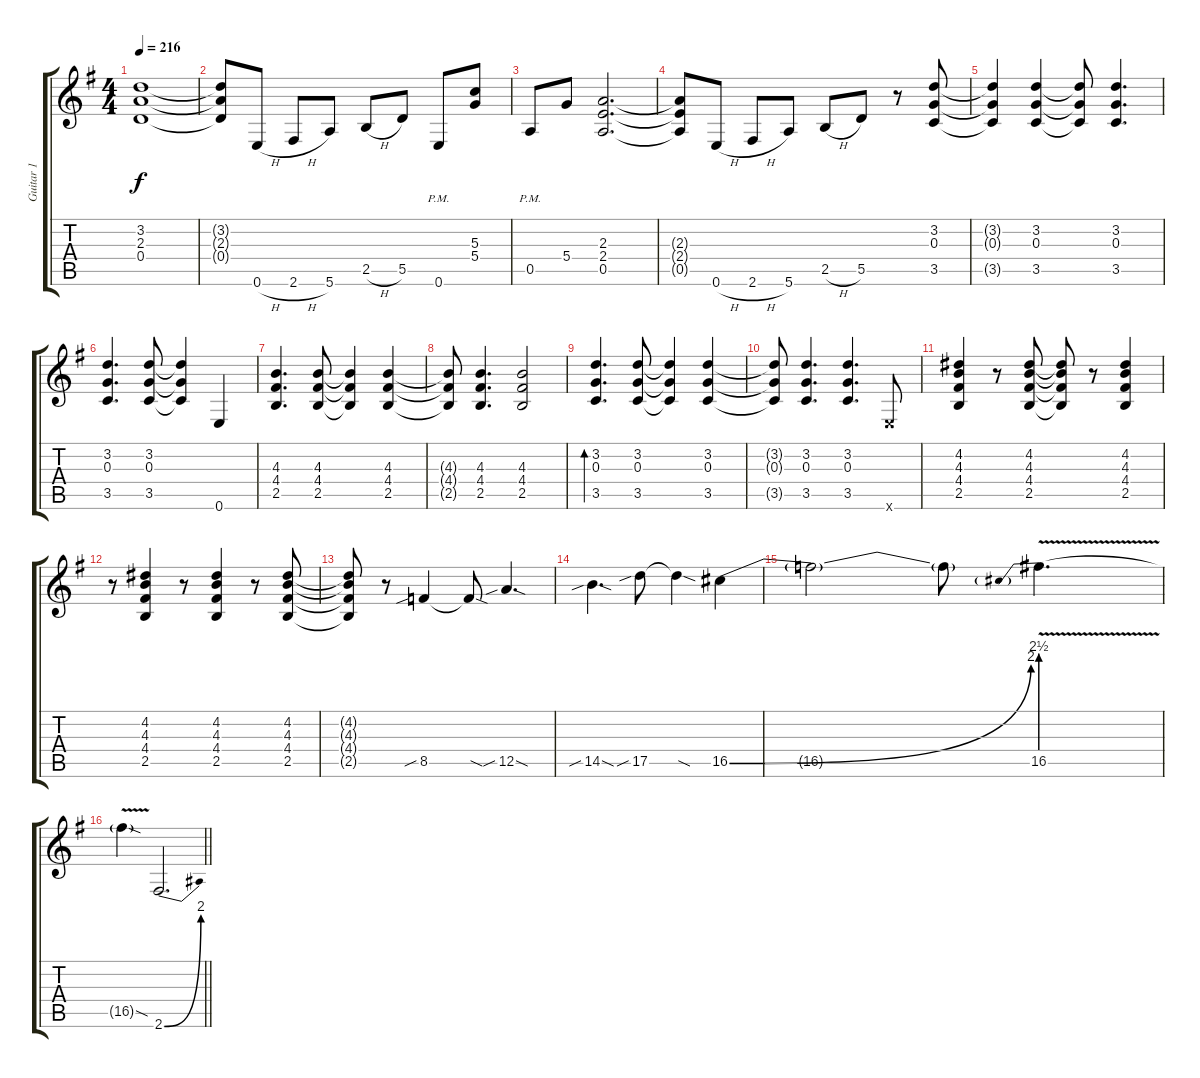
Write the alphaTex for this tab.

\track ("Guitar 1" "Guitar 1") {instrument distortionguitar}
\staff {score tabs}
\tuning (E4 B3 G3 D3 A2 E2) {hide}
\ts (4 4)
\tempo 216
\clef g2
\ks g
(3.2{t} 2.3{t} 0.4{t}).1{dy f} |
(3.2{t} 2.3{t} 0.4{t}).8 0.6{h}.8 2.6{h}.8 5.6.8 2.5{h}.8 5.5.8 0.6{pm}.8 (5.3 5.4).8 |
0.5{pm}.8 5.4.8 (2.3 2.4 0.5).2{d} |
(2.3{t} 2.4{t} 0.5{t}).8 0.6{h}.8 2.6{h}.8 5.6.8 2.5{h}.8 5.5.8 r.8 (3.2 0.3 3.5).8 |
(3.2{t} 0.3{t} 3.5{t}).4 (3.2 0.3 3.5).4 (3.2{t} 0.3{t} 3.5{t}).8 (3.2 0.3 3.5).4{d} |
(3.2 0.3 3.5).4{d} (3.2 0.3 3.5).8 (3.2{t} 0.3{t} 3.5{t}).4 0.6.4 |
(4.3 4.4 2.5).4{d} (4.3 4.4 2.5).8 (4.3{t} 4.4{t} 2.5{t}).4 (4.3 4.4 2.5).4 |
(4.3{t} 4.4{t} 2.5{t}).8 (4.3 4.4 2.5).4{d} (4.3 4.4 2.5).2 |
(3.2 0.3 3.5).4{d bd 240} (3.2 0.3 3.5).8 (3.2{t} 0.3{t} 3.5{t}).4 (3.2 0.3 3.5).4 |
(3.2{t} 0.3{t} 3.5{t}).8 (3.2 0.3 3.5).4{d} (3.2 0.3 3.5).4{d} 0.6{x}.8 |
(4.2 4.3 4.4 2.5).4 r.8 (4.2 4.3 4.4 2.5).8 (4.2{t} 4.3{t} 4.4{t} 2.5{t}).8 r.8 (4.2 4.3 4.4 2.5).4 |
r.8 (4.2 4.3 4.4 2.5).4 r.8 (4.2 4.3 4.4 2.5).4 r.8 (4.2 4.3 4.4 2.5).8 |
(4.2{t} 4.3{t} 4.4{t} 2.5{t}).8 r.8 8.5{sib}.4 8.5{sod t}.8 12.5{sib sod}.4{d} |
14.5{sib sod}.4{d} 17.5{sib}.8 17.5{sod t}.4 16.5{be (bend 0 0 60 8)}.4 |
16.5{t}.2 16.5{t}.8 16.5{be (prebend 0 10 60 10) v}.4{d} |
\barLineRight lightlight
16.5{sod t}.4 2.6{be (bend 0 0 60 8)}.2{d}
